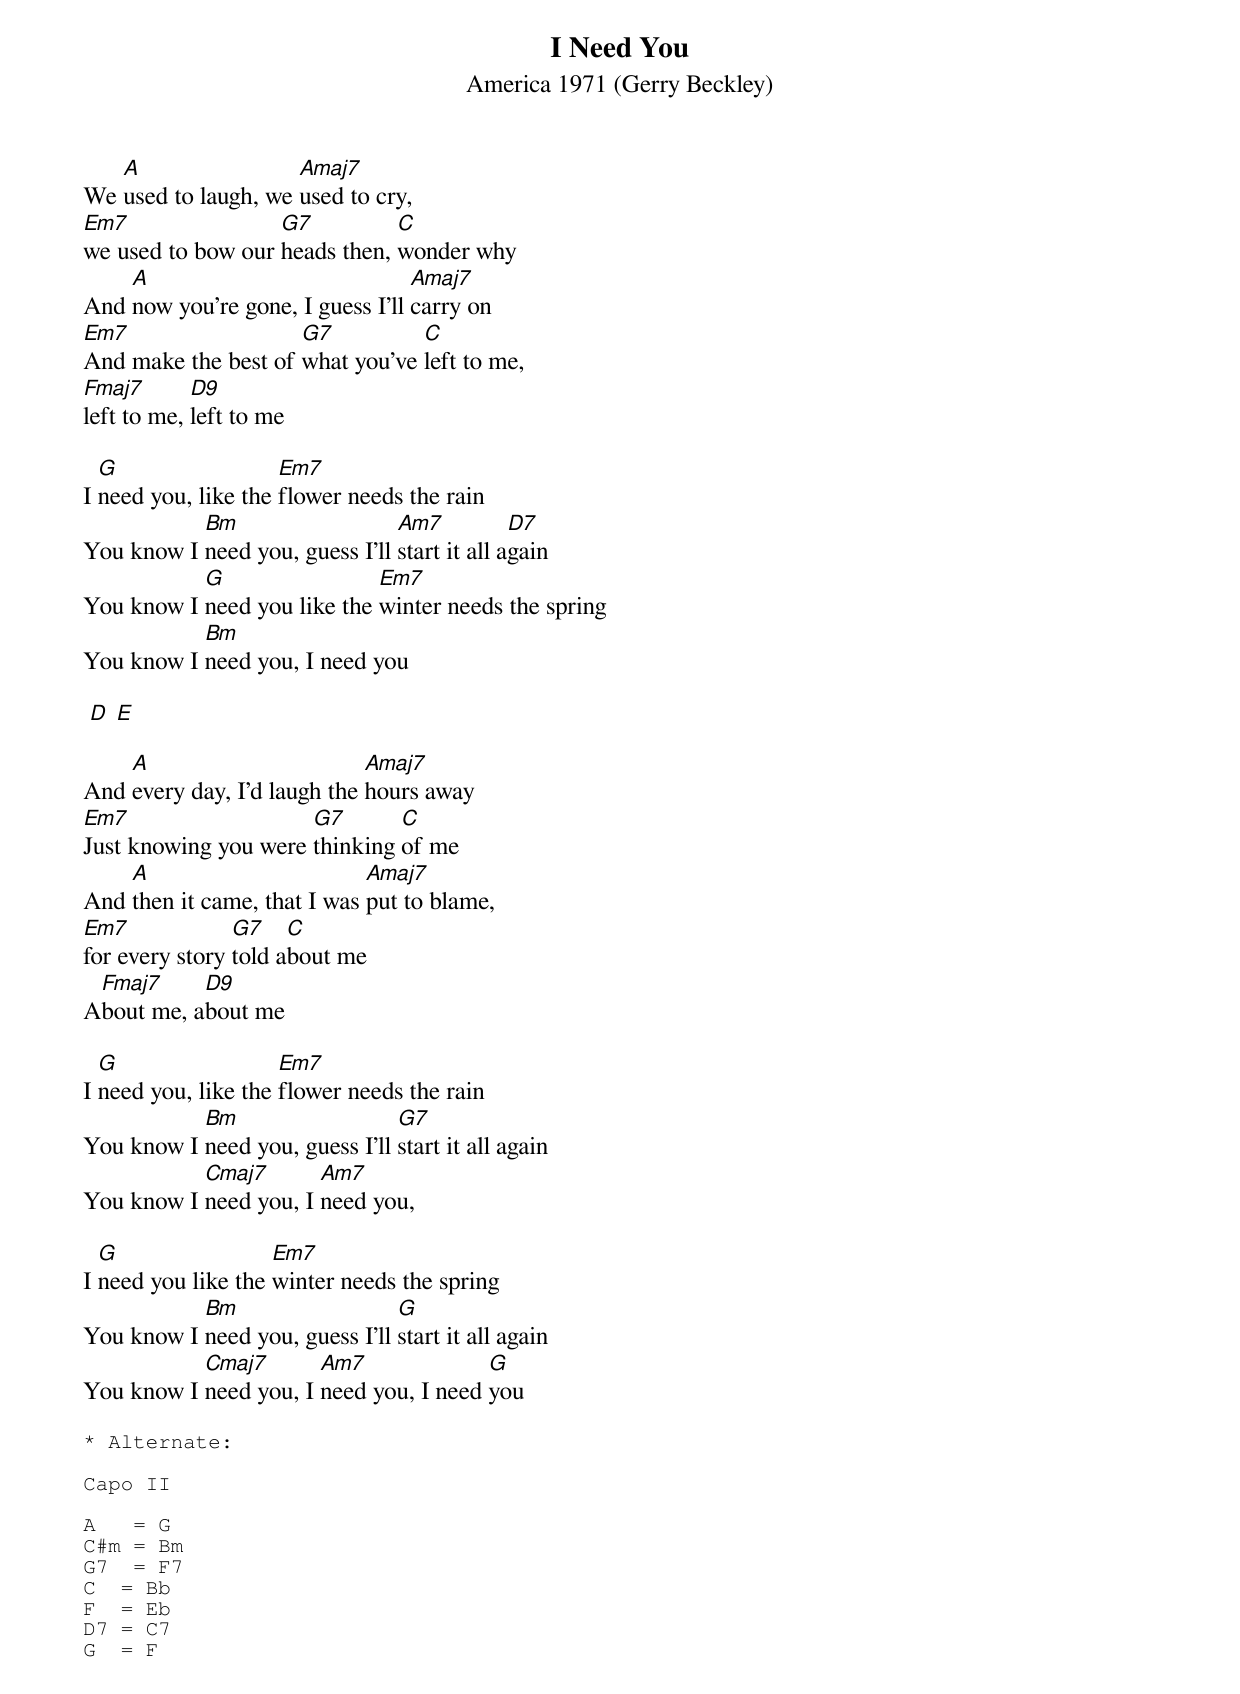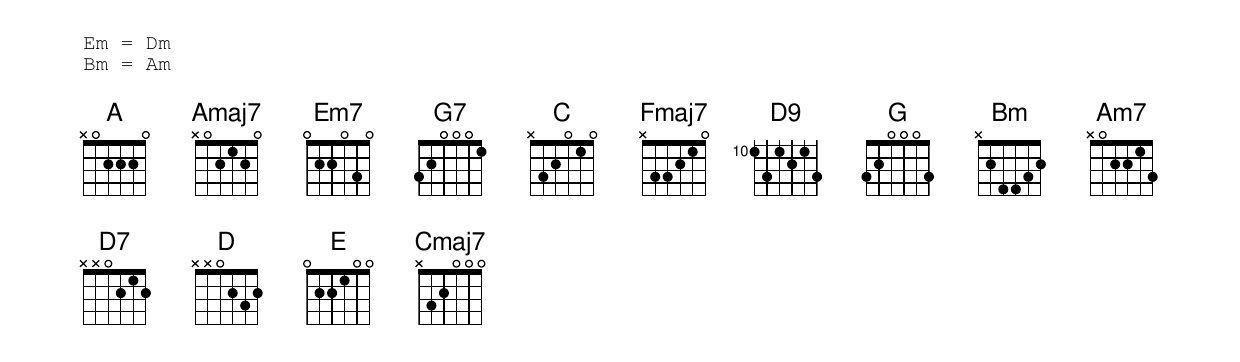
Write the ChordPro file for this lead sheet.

{title: I Need You}
{subtitle: America 1971 (Gerry Beckley) }
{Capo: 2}
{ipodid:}

We [A]used to laugh, we [Amaj7]used to cry,
[Em7]we used to bow our [G7]heads then, [C]wonder why
And [A]now you're gone, I guess I'll [Amaj7]carry on
[Em7]And make the best of [G7]what you've [C]left to me,
[Fmaj7]left to me, [D9]left to me

I [G]need you, like the [Em7]flower needs the rain
You know I [Bm]need you, guess I'll [Am7]start it all a[D7]gain
You know I [G]need you like the [Em7]winter needs the spring
You know I [Bm]need you, I need you

 [D] [E]

And [A]every day, I'd laugh the [Amaj7]hours away
[Em7]Just knowing you were [G7]thinking [C]of me
And [A]then it came, that I was [Amaj7]put to blame,
[Em7]for every story [G7]told a[C]bout me
A[Fmaj7]bout me, a[D9]bout me

I [G]need you, like the [Em7]flower needs the rain
You know I [Bm]need you, guess I'll [G7]start it all again
You know I [Cmaj7]need you, I [Am7]need you,

I [G]need you like the [Em7]winter needs the spring
You know I [Bm]need you, guess I'll [G]start it all again
You know I [Cmaj7]need you, I [Am7]need you, I need [G]you

{sot}
* Alternate:

Capo II

A   = G
C#m = Bm
G7  = F7
C  = Bb
F  = Eb
D7 = C7
G  = F
Em = Dm
Bm = Am
{eot}
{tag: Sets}

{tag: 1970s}
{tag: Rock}
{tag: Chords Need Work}
